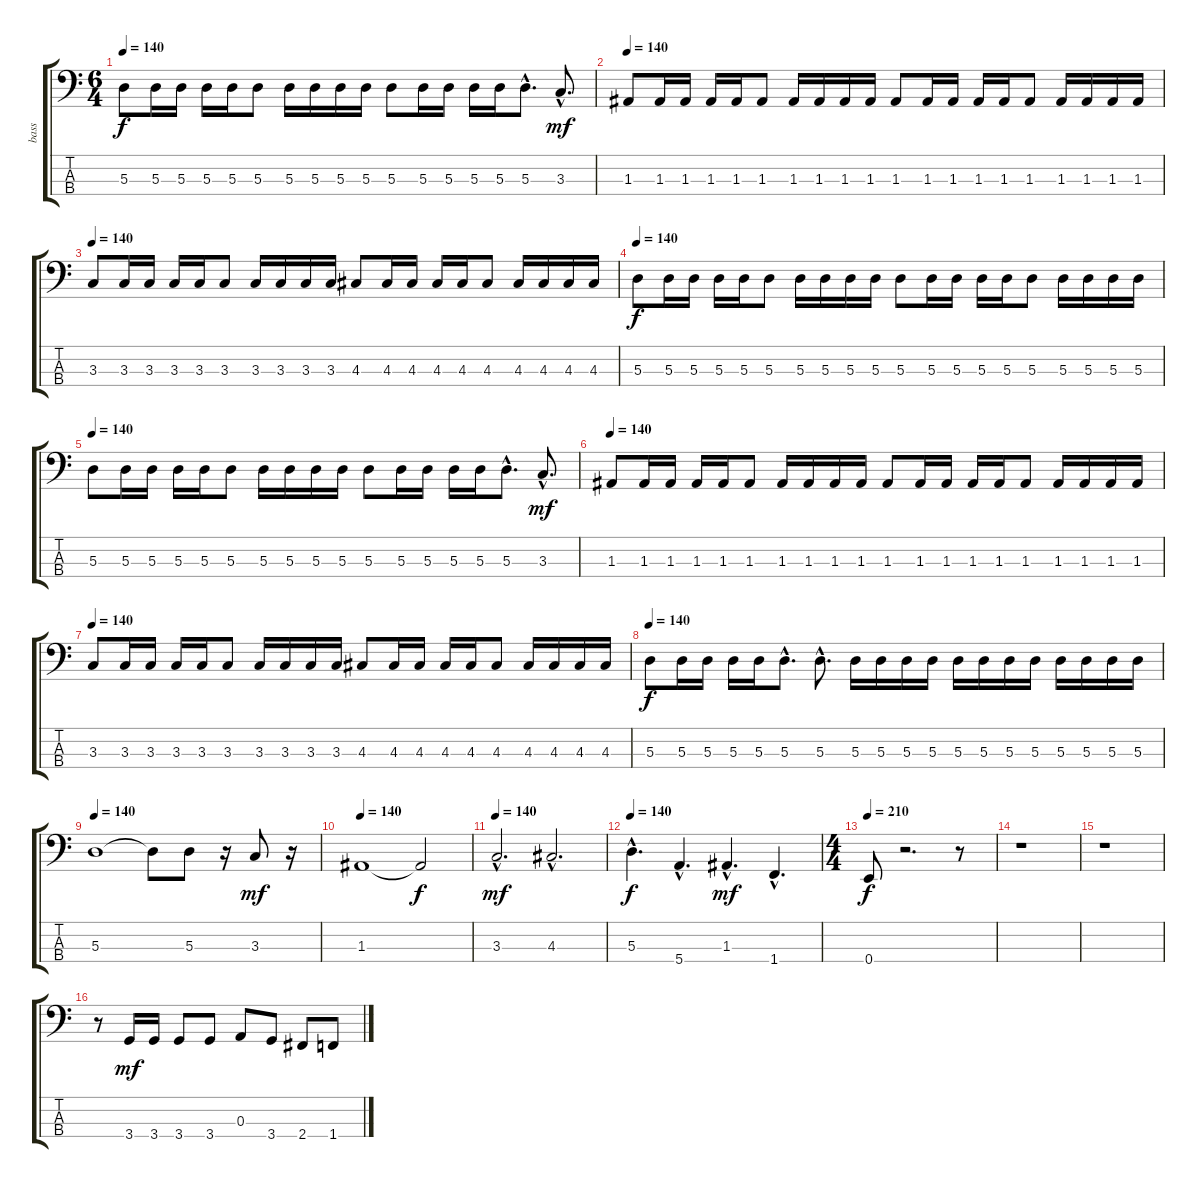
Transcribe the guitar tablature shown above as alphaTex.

\track ("bass" "bass") {instrument electricbassfinger}
\staff {score tabs}
\tuning (G2 D2 A1 E1) {hide}
\ts (6 4)
\tempo 140
\clef f4
\ks c
5.3.8{dy f} 5.3.16 5.3.16 5.3.16 5.3.16 5.3.8 5.3.16 5.3.16 5.3.16 5.3.16 5.3.8 5.3.16 5.3.16 5.3.16 5.3.16 5.3{hac}.8{d} 3.3{hac}.8{d dy mf} |
\tempo 140
1.3.8 1.3.16 1.3.16 1.3.16 1.3.16 1.3.8 1.3.16 1.3.16 1.3.16 1.3.16 1.3.8 1.3.16 1.3.16 1.3.16 1.3.16 1.3.8 1.3.16 1.3.16 1.3.16 1.3.16 |
\tempo 140
3.3.8 3.3.16 3.3.16 3.3.16 3.3.16 3.3.8 3.3.16 3.3.16 3.3.16 3.3.16 4.3.8 4.3.16 4.3.16 4.3.16 4.3.16 4.3.8 4.3.16 4.3.16 4.3.16 4.3.16 |
\tempo 140
5.3.8{dy f} 5.3.16 5.3.16 5.3.16 5.3.16 5.3.8 5.3.16 5.3.16 5.3.16 5.3.16 5.3.8 5.3.16 5.3.16 5.3.16 5.3.16 5.3.8 5.3.16 5.3.16 5.3.16 5.3.16 |
\tempo 140
5.3.8 5.3.16 5.3.16 5.3.16 5.3.16 5.3.8 5.3.16 5.3.16 5.3.16 5.3.16 5.3.8 5.3.16 5.3.16 5.3.16 5.3.16 5.3{hac}.8{d} 3.3{hac}.8{d dy mf} |
\tempo 140
1.3.8 1.3.16 1.3.16 1.3.16 1.3.16 1.3.8 1.3.16 1.3.16 1.3.16 1.3.16 1.3.8 1.3.16 1.3.16 1.3.16 1.3.16 1.3.8 1.3.16 1.3.16 1.3.16 1.3.16 |
\tempo 140
3.3.8 3.3.16 3.3.16 3.3.16 3.3.16 3.3.8 3.3.16 3.3.16 3.3.16 3.3.16 4.3.8 4.3.16 4.3.16 4.3.16 4.3.16 4.3.8 4.3.16 4.3.16 4.3.16 4.3.16 |
\tempo 140
5.3.8{dy f} 5.3.16 5.3.16 5.3.16 5.3.16 5.3{hac}.8{d} 5.3{hac}.8{d} 5.3.16 5.3.16 5.3.16 5.3.16 5.3.16 5.3.16 5.3.16 5.3.16 5.3.16 5.3.16 5.3.16 5.3.16 |
\tempo 140
5.3.1 5.3{t}.8 5.3.8 r.16 3.3.8{dy mf} r.16 |
\tempo 140
1.3.1 1.3{t}.2{dy f} |
\tempo 140
3.3{hac}.2{d dy mf} 4.3{hac}.2{d} |
\tempo 140
5.3{hac}.4{d dy f} 5.4{hac}.4{d} 1.3{hac}.4{d dy mf} 1.4{hac}.4{d} |
\ts (4 4)
\tempo 210
0.4.8{dy f} r.2{d} r.8 |
r.1 |
r.1 |
r.8 3.4.16{dy mf} 3.4.16 3.4.8 3.4.8 0.3.8 3.4.8 2.4.8 1.4.8
